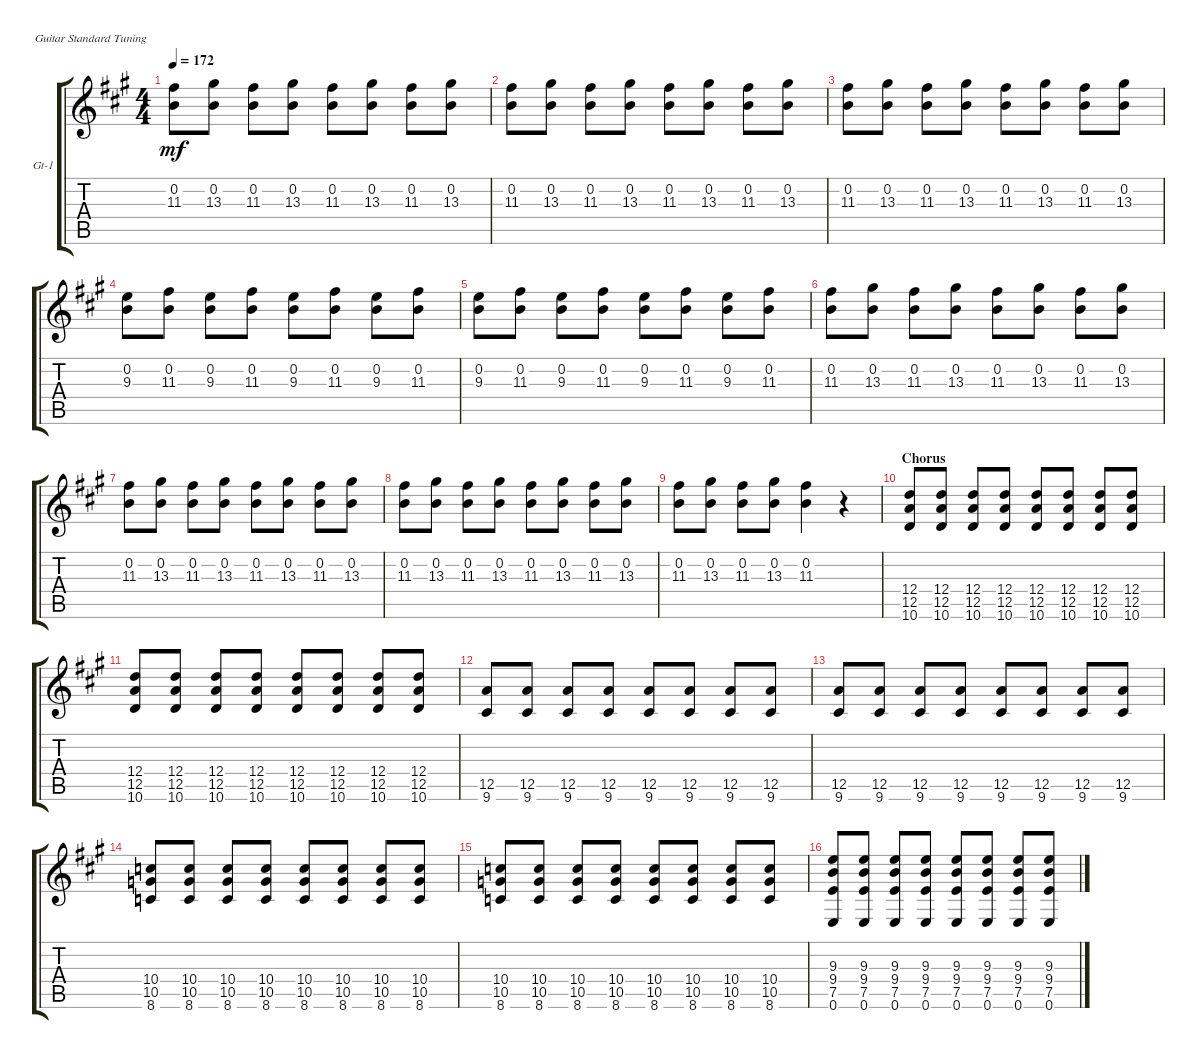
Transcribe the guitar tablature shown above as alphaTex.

\defaultSystemsLayout 4
\bracketExtendMode groupsimilarinstruments
\firstSystemTrackNameOrientation horizontal
\otherSystemsTrackNameOrientation horizontal
\track ("Guitar 1" "Gt-1") {instrument distortionguitar}
\staff {score tabs}
\tuning (E4 B3 G3 D3 A2 E2)
\ts (4 4)
\tempo 172
\clef g2
\ks a
(0.2 11.3).8{dy mf} (0.2 13.3).8 (0.2 11.3).8 (0.2 13.3).8 (0.2 11.3).8 (0.2 13.3).8 (0.2 11.3).8 (0.2 13.3).8 |
(0.2 11.3).8 (0.2 13.3).8 (0.2 11.3).8 (0.2 13.3).8 (0.2 11.3).8 (0.2 13.3).8 (0.2 11.3).8 (0.2 13.3).8 |
(0.2 11.3).8 (0.2 13.3).8 (0.2 11.3).8 (0.2 13.3).8 (0.2 11.3).8 (0.2 13.3).8 (0.2 11.3).8 (0.2 13.3).8 |
(0.2 9.3).8 (0.2 11.3).8 (0.2 9.3).8 (0.2 11.3).8 (0.2 9.3).8 (0.2 11.3).8 (0.2 9.3).8 (0.2 11.3).8 |
(0.2 9.3).8 (0.2 11.3).8 (0.2 9.3).8 (0.2 11.3).8 (0.2 9.3).8 (0.2 11.3).8 (0.2 9.3).8 (0.2 11.3).8 |
(0.2 11.3).8 (0.2 13.3).8 (0.2 11.3).8 (0.2 13.3).8 (0.2 11.3).8 (0.2 13.3).8 (0.2 11.3).8 (0.2 13.3).8 |
(0.2 11.3).8 (0.2 13.3).8 (0.2 11.3).8 (0.2 13.3).8 (0.2 11.3).8 (0.2 13.3).8 (0.2 11.3).8 (0.2 13.3).8 |
(0.2 11.3).8 (0.2 13.3).8 (0.2 11.3).8 (0.2 13.3).8 (0.2 11.3).8 (0.2 13.3).8 (0.2 11.3).8 (0.2 13.3).8 |
(0.2 11.3).8 (0.2 13.3).8 (0.2 11.3).8 (0.2 13.3).8 (0.2 11.3).4 r.4 |
\section ("" "Chorus")
(10.6 12.5 12.4).8 (10.6 12.5 12.4).8 (10.6 12.5 12.4).8 (10.6 12.5 12.4).8 (10.6 12.5 12.4).8 (10.6 12.5 12.4).8 (10.6 12.5 12.4).8 (10.6 12.5 12.4).8 |
(10.6 12.5 12.4).8 (10.6 12.5 12.4).8 (10.6 12.5 12.4).8 (10.6 12.5 12.4).8 (10.6 12.5 12.4).8 (10.6 12.5 12.4).8 (10.6 12.5 12.4).8 (10.6 12.5 12.4).8 |
(9.6 12.5).8 (9.6 12.5).8 (9.6 12.5).8 (9.6 12.5).8 (9.6 12.5).8 (9.6 12.5).8 (9.6 12.5).8 (9.6 12.5).8 |
(9.6 12.5).8 (9.6 12.5).8 (9.6 12.5).8 (9.6 12.5).8 (9.6 12.5).8 (9.6 12.5).8 (9.6 12.5).8 (9.6 12.5).8 |
(8.6 10.5 10.4).8 (8.6 10.5 10.4).8 (8.6 10.5 10.4).8 (8.6 10.5 10.4).8 (8.6 10.5 10.4).8 (8.6 10.5 10.4).8 (8.6 10.5 10.4).8 (8.6 10.5 10.4).8 |
(8.6 10.5 10.4).8 (8.6 10.5 10.4).8 (8.6 10.5 10.4).8 (8.6 10.5 10.4).8 (8.6 10.5 10.4).8 (8.6 10.5 10.4).8 (8.6 10.5 10.4).8 (8.6 10.5 10.4).8 |
(0.6 7.5 9.4 9.3).8 (0.6 7.5 9.4 9.3).8 (0.6 7.5 9.4 9.3).8 (0.6 7.5 9.4 9.3).8 (0.6 7.5 9.4 9.3).8 (0.6 7.5 9.4 9.3).8 (0.6 7.5 9.4 9.3).8 (0.6 7.5 9.4 9.3).8
